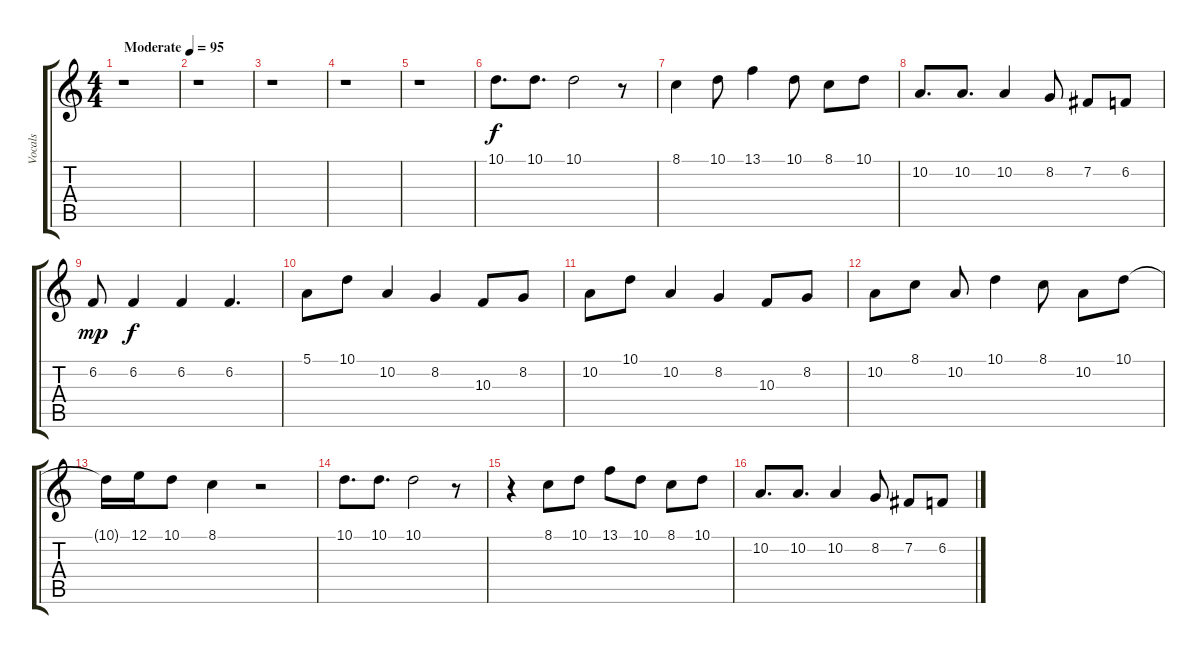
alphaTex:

\track ("Vocals" "Vocals") {instrument harmonica}
\staff {score tabs}
\tuning (E4 B3 G3 D3 A2 E2) {hide}
\ts (4 4)
\tempo (95 "Moderate")
\clef g2
\ks c
r.1{dy f instrument harmonica} |
r.1 |
r.1 |
r.1 |
r.1 |
10.1.8{d} 10.1.8{d} 10.1.2 r.8 |
8.1.4 10.1.8 13.1.4 10.1.8 8.1.8 10.1.8 |
10.2.8{d} 10.2.8{d} 10.2.4 8.2.8 7.2.8 6.2.8 |
6.2.8{dy mp} 6.2.4{dy f} 6.2.4 6.2.4{d} |
5.1.8 10.1.8 10.2.4 8.2.4 10.3.8 8.2.8 |
10.2.8 10.1.8 10.2.4 8.2.4 10.3.8 8.2.8 |
10.2.8 8.1.8 10.2.8 10.1.4 8.1.8 10.2.8 10.1.8 |
10.1{t}.16 12.1.16 10.1.8 8.1.4 r.2 |
10.1.8{d} 10.1.8{d} 10.1.2 r.8 |
r.4 8.1.8 10.1.8 13.1.8 10.1.8 8.1.8 10.1.8 |
10.2.8{d} 10.2.8{d} 10.2.4 8.2.8 7.2.8 6.2.8
